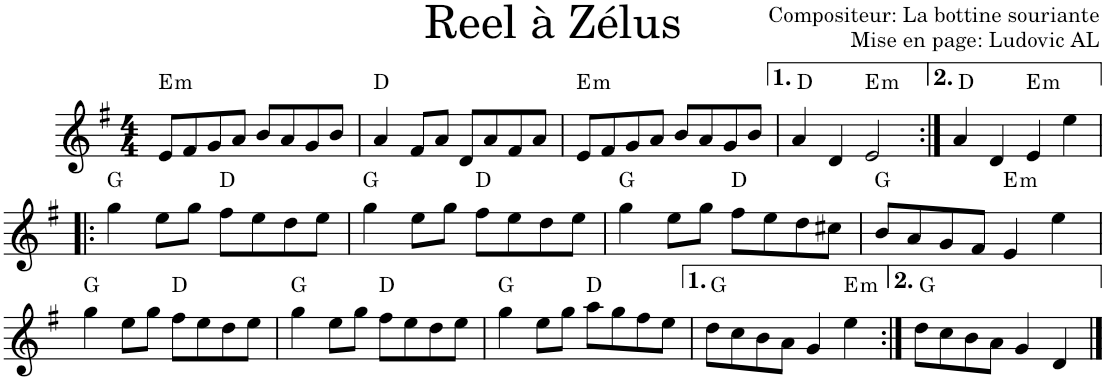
**kern	**harte
*part1	*part1
*staff1	*
*I"Voice	*
*I'V	*
*clefG2	*
*k[f#]	*
*M4/4	*
=1	=1
!	!LO:H:kt=m
8e/L	E:min
8f#/	.
8g/	.
8a/J	.
8b/L	.
8a/	.
8g/	.
8b/J	.
=2	=2
4a/	D:maj
8f#/L	.
8a/J	.
8d/L	.
8a/	.
8f#/	.
8a/J	.
=3	=3
!	!LO:H:kt=m
8e/L	E:min
8f#/	.
8g/	.
8a/J	.
8b/L	.
8a/	.
8g/	.
8b/J	.
=4	=4
4a/	D:maj
4d/	.
!	!LO:H:kt=m
2e/	E:min
=5:|!	=5:|!
4a/	D:maj
4d/	.
!	!LO:H:kt=m
4e/	E:min
4ee\	.
!!LO:LB:g=z
=6!|:	=6!|:
4gg\	G:maj
8ee\L	.
8gg\J	.
8ff#\L	D:maj
8ee\	.
8dd\	.
8ee\J	.
=7	=7
4gg\	G:maj
8ee\L	.
8gg\J	.
8ff#\L	D:maj
8ee\	.
8dd\	.
8ee\J	.
=8	=8
4gg\	G:maj
8ee\L	.
8gg\J	.
8ff#\L	D:maj
8ee\	.
8dd\	.
8cc#X\J	.
=9	=9
8b/L	G:maj
8a/	.
8g/	.
8f#/J	.
!	!LO:H:kt=m
4e/	E:min
4ee\	.
!!LO:LB:g=z
=10	=10
4gg\	G:maj
8ee\L	.
8gg\J	.
8ff#\L	D:maj
8ee\	.
8dd\	.
8ee\J	.
=11	=11
4gg\	G:maj
8ee\L	.
8gg\J	.
8ff#\L	D:maj
8ee\	.
8dd\	.
8ee\J	.
=12	=12
4gg\	G:maj
8ee\L	.
8gg\J	.
8aa\L	D:maj
8gg\	.
8ff#\	.
8ee\J	.
=13	=13
8dd\L	G:maj
8cc\	.
8b\	.
8a\J	.
4g/	.
!	!LO:H:kt=m
4ee\	E:min
=14:|!	=14:|!
8dd\L	G:maj
8cc\	.
8b\	.
8a\J	.
4g/	.
4d/	.
==	==
*-	*-
